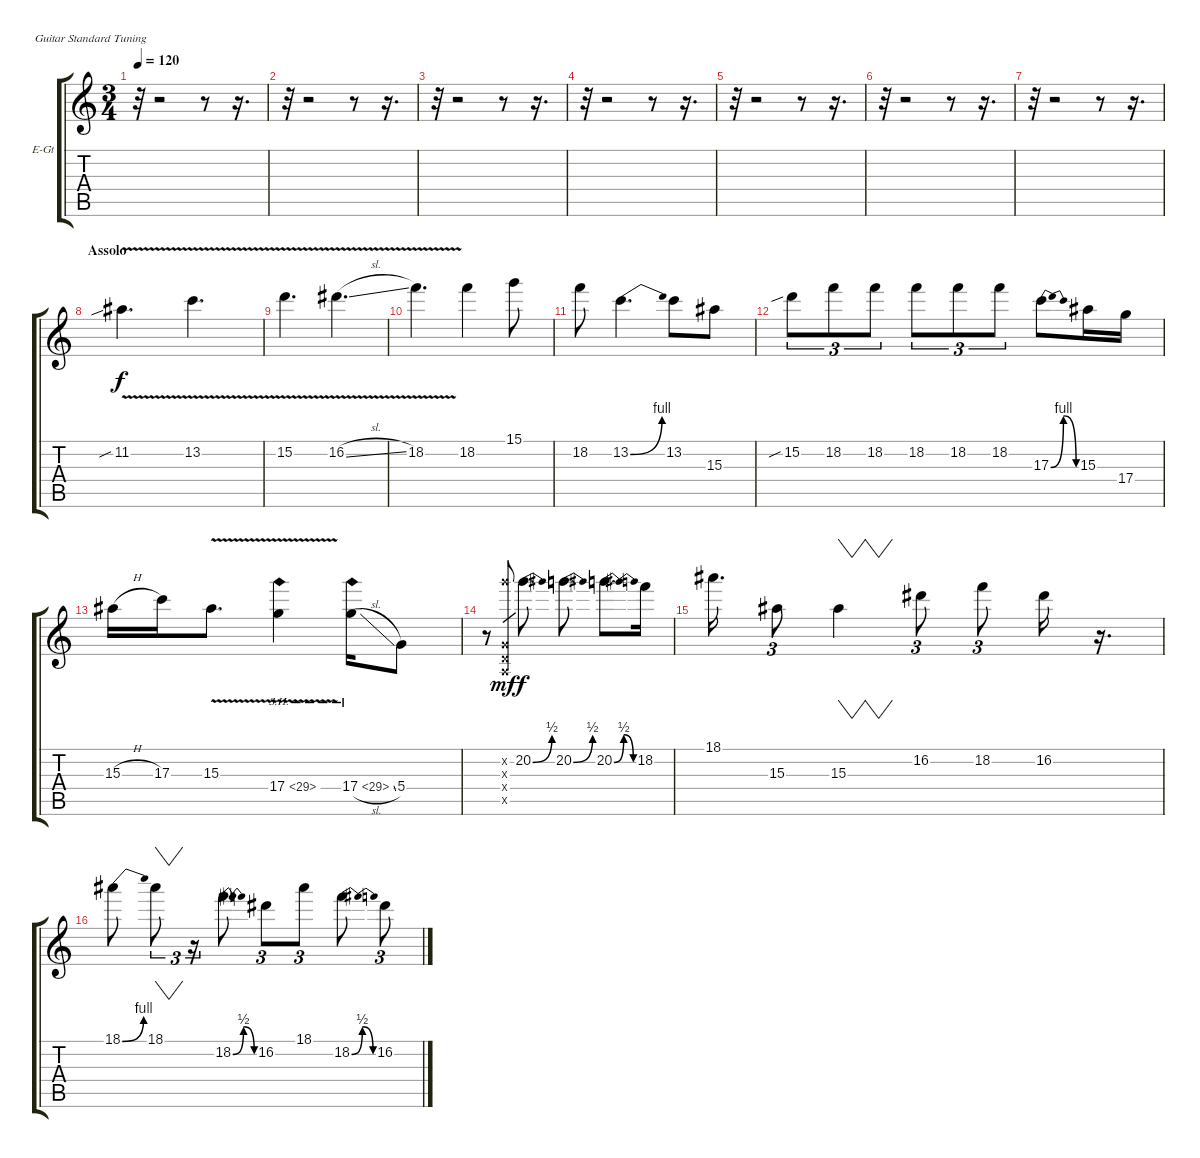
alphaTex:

\bracketExtendMode groupsimilarinstruments
\firstSystemTrackNameOrientation horizontal
\otherSystemsTrackNameOrientation horizontal
\track ("Lead Guitar" "E-Gt") {instrument overdrivenguitar}
\staff {score tabs}
\tuning (E4 B3 G3 D3 A2 E2)
\ts (3 4)
\tempo 120
\clef g2
\ks c
r.32{dy f} r.2 r.8 r.16{d} |
r.32 r.2 r.8 r.16{d} |
r.32 r.2 r.8 r.16{d} |
r.32 r.2 r.8 r.16{d} |
r.32 r.2 r.8 r.16{d} |
r.32 r.2 r.8 r.16{d} |
r.32 r.2 r.8 r.16{d} |
\section ("" "Assolo")
11.2{v sib}.4{d} 13.2{v}.4{d} |
15.2{v}.4{d} 16.2{v sl}.4{d} |
18.2{v}.4{d} 18.2.4 15.1.8 |
18.2.8 13.2{be (bend 0 0 60 4)}.4{d} 13.2.8 15.3.8 |
15.2{sib}.8{tu (3 2)} 18.2.8{tu (3 2)} 18.2.8{tu (3 2)} 18.2.8{tu (3 2)} 18.2.8{tu (3 2)} 18.2.8{tu (3 2)} 17.3{be (bendrelease 0 0 30 4 30 4 60 0)}.8 15.3.16 17.4.16 |
15.3{h}.16 17.3.16 15.3{v}.8{d} 17.4{sh 12 v}.4 17.4{sh 12 sl}.16 5.4.8 |
r.8 (20.2{x} 0.3{x} 0.4{x} 0.5{x}).8{gr dy mf} 20.2{be (bend 0 0 60 2)}.8{d dy f} 20.2{be (bend 0 0 60 2)}.8{d} 20.2{be (bendrelease 0 0 30 2 30 2 60 0)}.8{d} 18.2.16 |
18.1.16{d} 15.3.8{tu (3 2)} 15.3.4{vw} 16.2.8{tu (3 2)} 18.2.8{tu (3 2)} 16.2.16 r.16{d} |
18.1{be (bend 0 0 60 4)}.8 18.1.8{vw tu (3 2)} r.16{tu (3 2)} 18.2{be (bendrelease 0 0 30 2 30 2 60 0)}.8 16.2.8{tu (3 2)} 18.1.8{tu (3 2)} 18.2{be (bendrelease 0 0 30 2 30 2 60 0)}.8 16.2.8{tu (3 2)}
